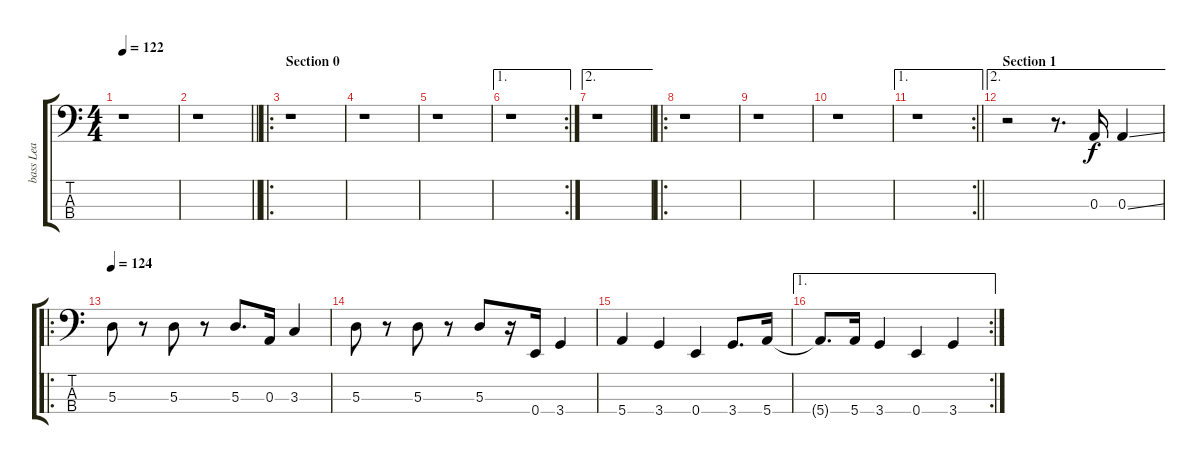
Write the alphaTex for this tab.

\track ("bass Lea" "bass Lea") {instrument electricbasspick}
\staff {score tabs}
\tuning (G2 D2 A1 E1) {hide}
\ts (4 4)
\tempo 122
\clef f4
\ks c
r.1{dy f instrument electricbasspick} |
\barLineRight lightlight
r.1 |
\ro
\section ("" "Section 0")
r.1 |
r.1 |
r.1 |
\ae 1
\rc 2
r.1 |
\ae 2
r.1 |
\ro
r.1 |
r.1 |
r.1 |
\ae 1
\rc 2
\barLineRight lightlight
r.1 |
\ae 2
\section ("" "Section 1")
r.2 r.8{d} 0.3.16 0.3{ss}.4 |
\ro
\tempo 124
5.3.8 r.8 5.3.8 r.8 5.3.8{d} 0.3.16 3.3.4 |
5.3.8 r.8 5.3.8 r.8 5.3.8 r.16 0.4.16 3.4.4 |
5.4.4 3.4.4 0.4.4 3.4.8{d} 5.4.16 |
\ae 1
\rc 2
5.4{t}.8{d} 5.4.16 3.4.4 0.4.4 3.4.4
